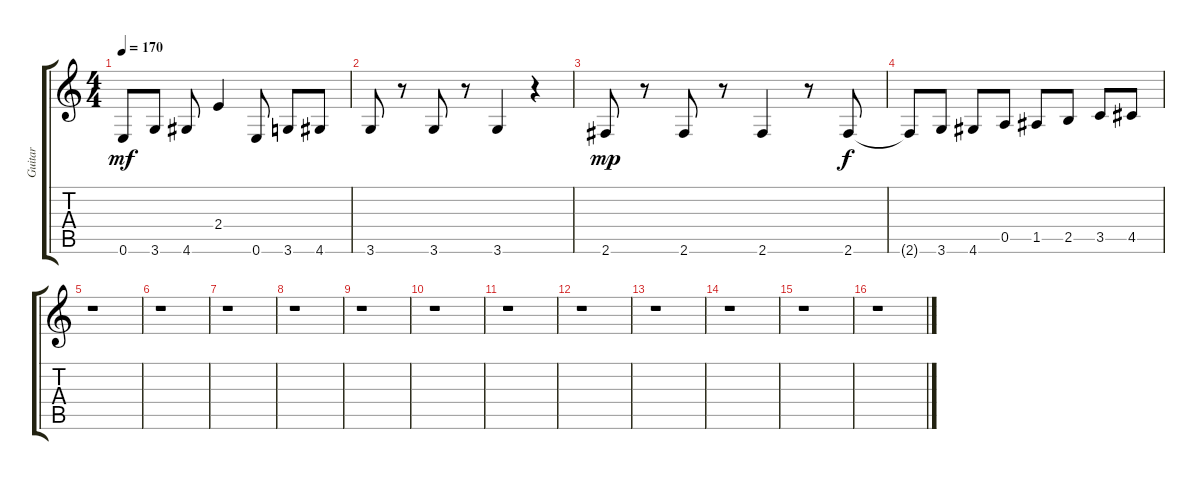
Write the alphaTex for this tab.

\track ("Guitar" "Guitar") {instrument overdrivenguitar}
\staff {score tabs}
\tuning (E4 B3 G3 D3 A2 E2) {hide}
\ts (4 4)
\tempo 170
\clef g2
\ks c
0.6.8{dy mf} 3.6.8 4.6.8 2.4.4 0.6.8 3.6.8 4.6.8 |
3.6.8 r.8 3.6.8 r.8 3.6.4 r.4 |
2.6.8{dy mp} r.8 2.6.8 r.8 2.6.4 r.8 2.6.8{dy f} |
2.6{t}.8 3.6.8 4.6.8 0.5.8 1.5.8 2.5.8 3.5.8 4.5.8 |
r.1 |
r.1 |
r.1 |
r.1 |
r.1 |
r.1 |
r.1 |
r.1 |
r.1 |
r.1 |
r.1 |
r.1
